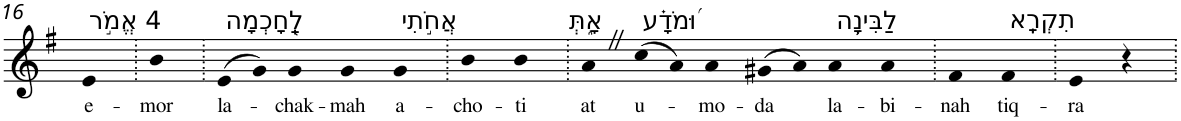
**kern	**text
*part1	*part1
*staff1	*staff1
*I"Piano	*
*I'Pno	*
!!LO:PB:g=z
*clefG2	*
*k[f#]	*
*G:	*
=16	=16
!LO:TX:a:t=4 אֱמֹ֣ר	!
!	!LO:LY:b
4e	e-
=17.	=17.
!	!LO:LY:b
4b	-mor
=18.	=18.
!LO:TX:a:t=לַֽ֭חָכְמָה	!
!	!LO:LY:b
(>8e	la-
8g)	.
!	!LO:LY:b
4g	-chak-
!	!LO:LY:b
4g	-mah
!LO:TX:a:t=אֲחֹ֣תִי	!
!	!LO:LY:b
4g	a-
=19.	=19.
!	!LO:LY:b
4b	-cho-
!	!LO:LY:b
4b	-ti
=20.	=20.
!LO:TX:a:t=אָ֑תְּ	!
!	!LO:LY:b
4aZ	at
!LO:TX:a:t=וּ֝מֹדָ֗ע	!
!	!LO:LY:b
(>8cc	u-
8a)	.
!	!LO:LY:b
4a	-mo-
!	!LO:LY:b
(>8g#X	-da
8a)	.
!LO:TX:a:t=לַבִּינָ֥ה	!
!	!LO:LY:b
4a	la-
!	!LO:LY:b
4a	-bi-
=21.	=21.
!	!LO:LY:b
4f#	-nah
!LO:TX:a:t=תִקְרָֽא	!
!	!LO:LY:b
4f#	tiq-
=22.	=22.
!	!LO:LY:b
4e	-ra
4r	.
=.	=.
*-	*-
